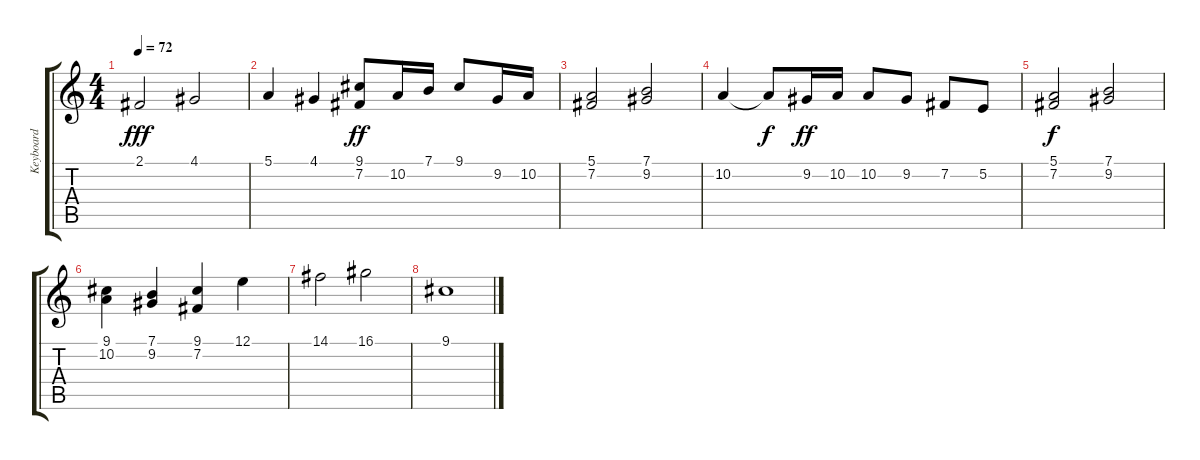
\track ("Keyboard" "Keyboard") {instrument fx5brightness}
\staff {score tabs}
\tuning (E4 B3 G3 D3 A2 E2) {hide}
\ts (4 4)
\tempo 72
\clef g2
\ks c
2.1.2{dy fff} 4.1.2 |
5.1.4 4.1.4 (9.1 7.2).8{dy ff} 10.2.16 7.1.16 9.1.8 9.2.16 10.2.16 |
(5.1 7.2).2 (7.1 9.2).2 |
10.2.4 10.2{t}.8{dy f} 9.2.16{dy ff} 10.2.16 10.2.8 9.2.8 7.2.8 5.2.8 |
(5.1 7.2).2{dy f} (7.1 9.2).2 |
(9.1 10.2).4 (7.1 9.2).4 (9.1 7.2).4 12.1.4 |
14.1.2 16.1.2 |
9.1.1
